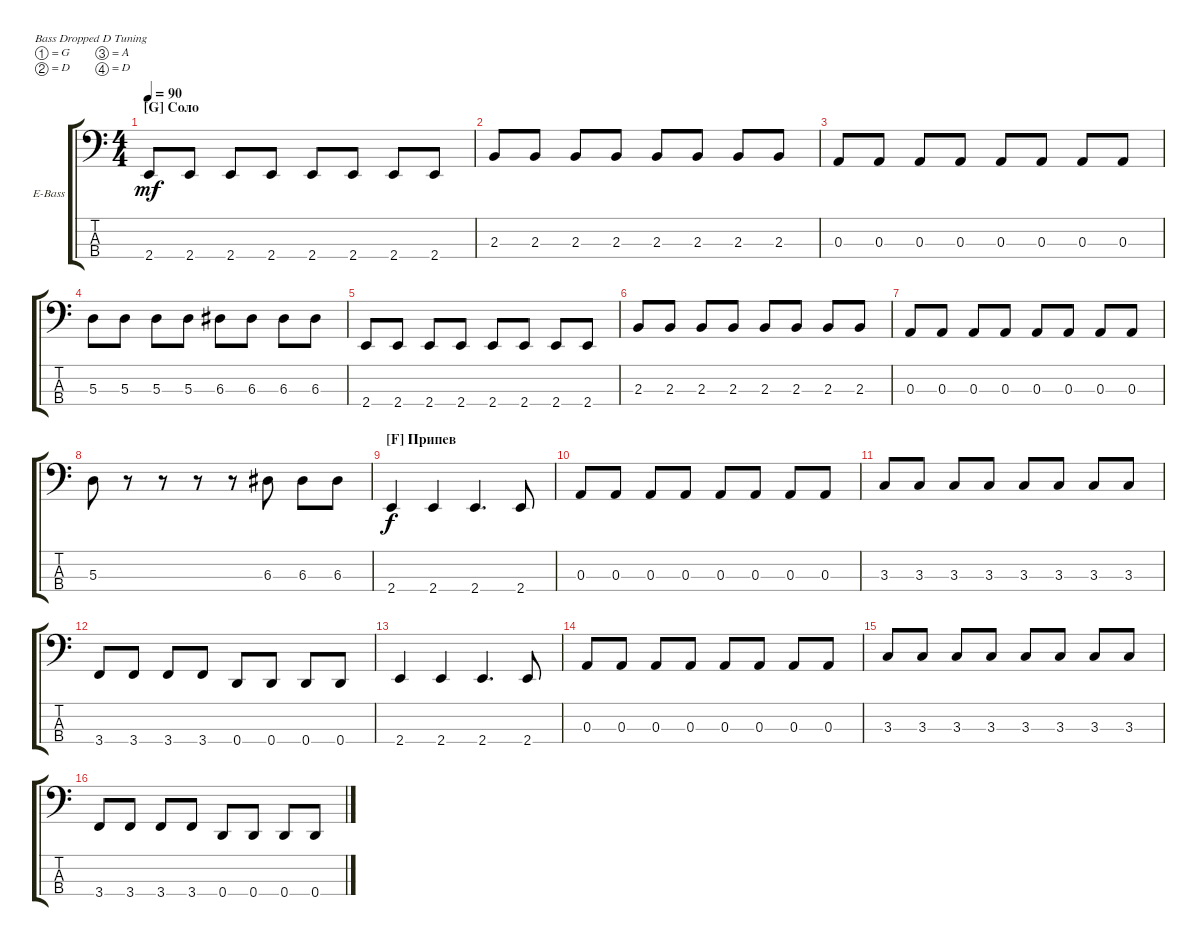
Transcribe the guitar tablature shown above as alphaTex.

\defaultSystemsLayout 4
\bracketExtendMode groupsimilarinstruments
\firstSystemTrackNameOrientation horizontal
\otherSystemsTrackNameOrientation horizontal
\track ("Bass" "E-Bass") {instrument electricbassfinger}
\staff {score tabs}
\tuning (G2 D2 A1 D1)
\ts (4 4)
\section ("G" "Соло")
\tempo 90
\clef f4
\ks c
2.4.8{dy mf} 2.4.8 2.4.8 2.4.8 2.4.8 2.4.8 2.4.8 2.4.8 |
2.3.8 2.3.8 2.3.8 2.3.8 2.3.8 2.3.8 2.3.8 2.3.8 |
0.3.8 0.3.8 0.3.8 0.3.8 0.3.8 0.3.8 0.3.8 0.3.8 |
5.3.8 5.3.8 5.3.8 5.3.8 6.3.8 6.3.8 6.3.8 6.3.8 |
2.4.8 2.4.8 2.4.8 2.4.8 2.4.8 2.4.8 2.4.8 2.4.8 |
2.3.8 2.3.8 2.3.8 2.3.8 2.3.8 2.3.8 2.3.8 2.3.8 |
0.3.8 0.3.8 0.3.8 0.3.8 0.3.8 0.3.8 0.3.8 0.3.8 |
5.3.8 r.8 r.8 r.8 r.8 6.3.8 6.3.8 6.3.8 |
\section ("F" "Припев")
2.4.4{dy f} 2.4.4 2.4.4{d} 2.4.8 |
0.3.8 0.3.8 0.3.8 0.3.8 0.3.8 0.3.8 0.3.8 0.3.8 |
3.3.8 3.3.8 3.3.8 3.3.8 3.3.8 3.3.8 3.3.8 3.3.8 |
3.4.8 3.4.8 3.4.8 3.4.8 0.4.8 0.4.8 0.4.8 0.4.8 |
2.4.4 2.4.4 2.4.4{d} 2.4.8 |
0.3.8 0.3.8 0.3.8 0.3.8 0.3.8 0.3.8 0.3.8 0.3.8 |
3.3.8 3.3.8 3.3.8 3.3.8 3.3.8 3.3.8 3.3.8 3.3.8 |
3.4.8 3.4.8 3.4.8 3.4.8 0.4.8 0.4.8 0.4.8 0.4.8
